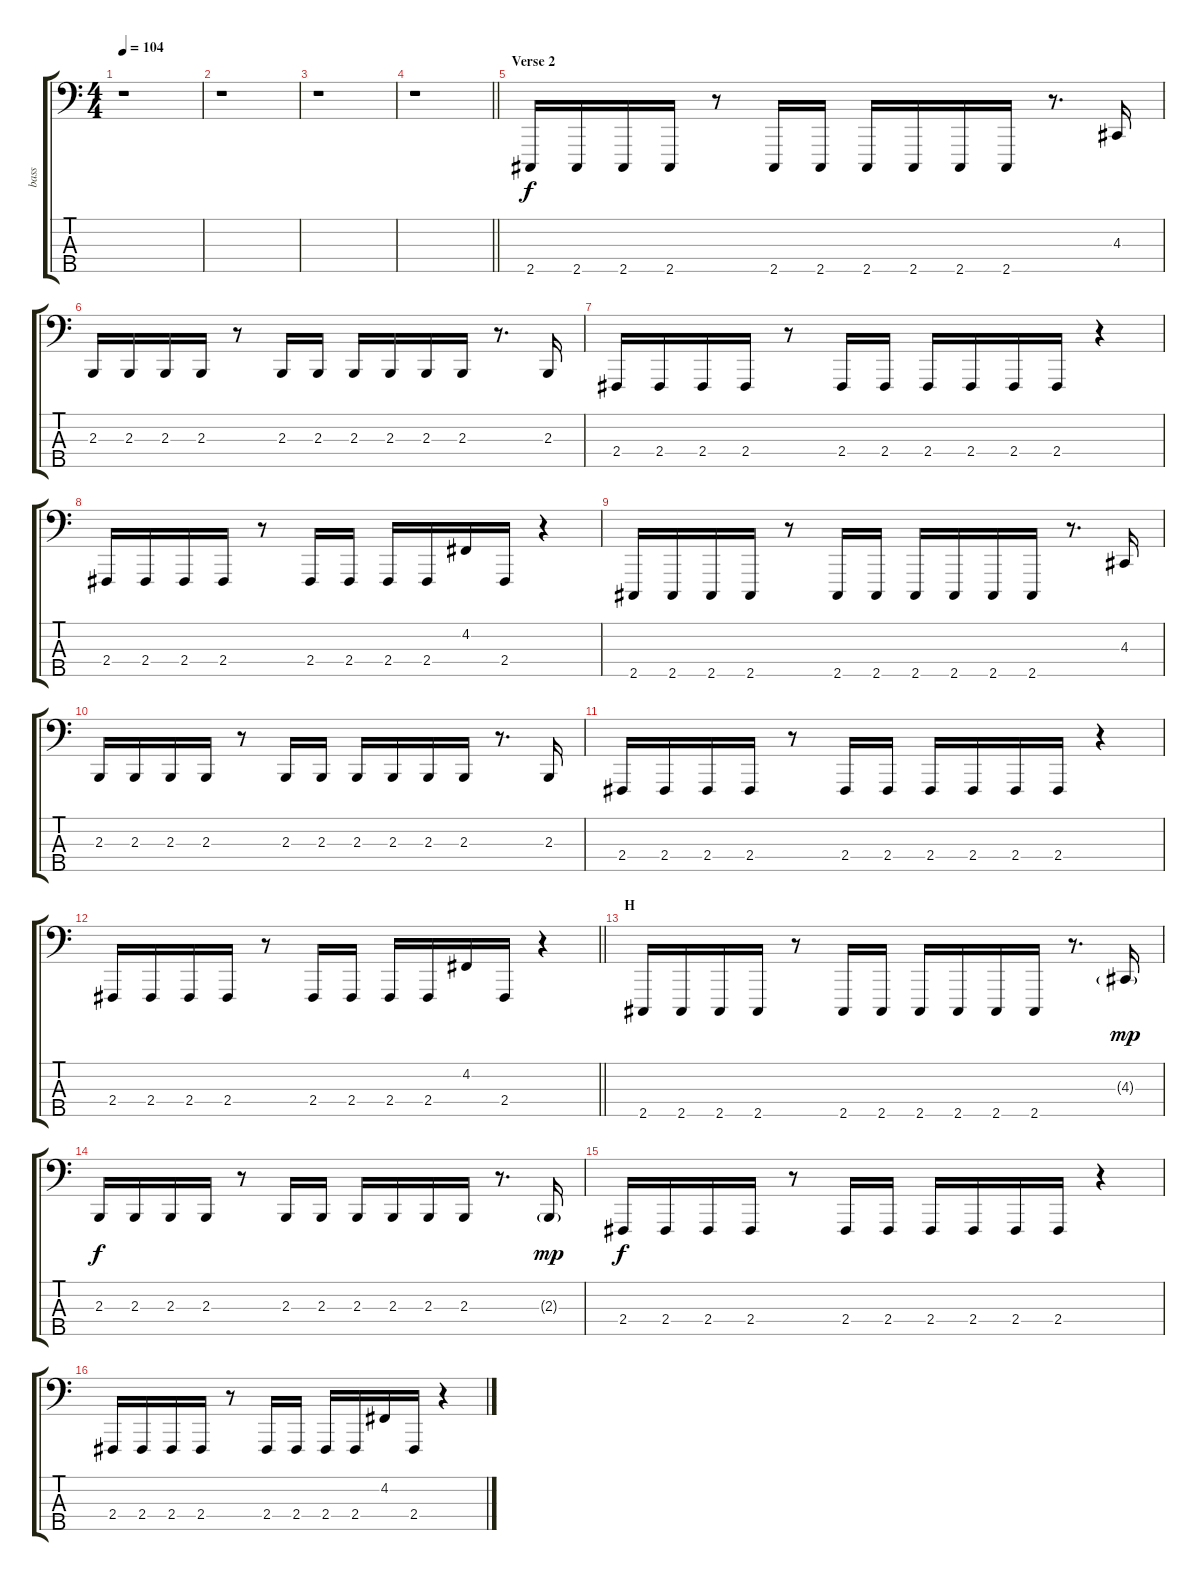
\track ("bass" "bass") {instrument lead2sawtooth}
\staff {score tabs}
\tuning (G2 D2 A1 E1 B0) {hide}
\ts (4 4)
\tempo 104
\clef f4
\ks c
r.1{dy f} |
r.1 |
r.1 |
\barLineRight lightlight
r.1 |
\section ("" "Verse 2")
2.5.16 2.5.16 2.5.16 2.5.16 r.8 2.5.16 2.5.16 2.5.16 2.5.16 2.5.16 2.5.16 r.8{d} 4.3.16 |
2.3.16 2.3.16 2.3.16 2.3.16 r.8 2.3.16 2.3.16 2.3.16 2.3.16 2.3.16 2.3.16 r.8{d} 2.3.16 |
2.4.16 2.4.16 2.4.16 2.4.16 r.8 2.4.16 2.4.16 2.4.16 2.4.16 2.4.16 2.4.16 r.4 |
2.4.16 2.4.16 2.4.16 2.4.16 r.8 2.4.16 2.4.16 2.4.16 2.4.16 4.2.16 2.4.16 r.4 |
2.5.16 2.5.16 2.5.16 2.5.16 r.8 2.5.16 2.5.16 2.5.16 2.5.16 2.5.16 2.5.16 r.8{d} 4.3.16 |
2.3.16 2.3.16 2.3.16 2.3.16 r.8 2.3.16 2.3.16 2.3.16 2.3.16 2.3.16 2.3.16 r.8{d} 2.3.16 |
2.4.16 2.4.16 2.4.16 2.4.16 r.8 2.4.16 2.4.16 2.4.16 2.4.16 2.4.16 2.4.16 r.4 |
\barLineRight lightlight
2.4.16 2.4.16 2.4.16 2.4.16 r.8 2.4.16 2.4.16 2.4.16 2.4.16 4.2.16 2.4.16 r.4 |
\section ("" "H")
2.5.16 2.5.16 2.5.16 2.5.16 r.8 2.5.16 2.5.16 2.5.16 2.5.16 2.5.16 2.5.16 r.8{d} 4.3{g}.16{dy mp} |
2.3.16{dy f} 2.3.16 2.3.16 2.3.16 r.8 2.3.16 2.3.16 2.3.16 2.3.16 2.3.16 2.3.16 r.8{d} 2.3{g}.16{dy mp} |
2.4.16{dy f} 2.4.16 2.4.16 2.4.16 r.8 2.4.16 2.4.16 2.4.16 2.4.16 2.4.16 2.4.16 r.4 |
2.4.16 2.4.16 2.4.16 2.4.16 r.8 2.4.16 2.4.16 2.4.16 2.4.16 4.2.16 2.4.16 r.4
